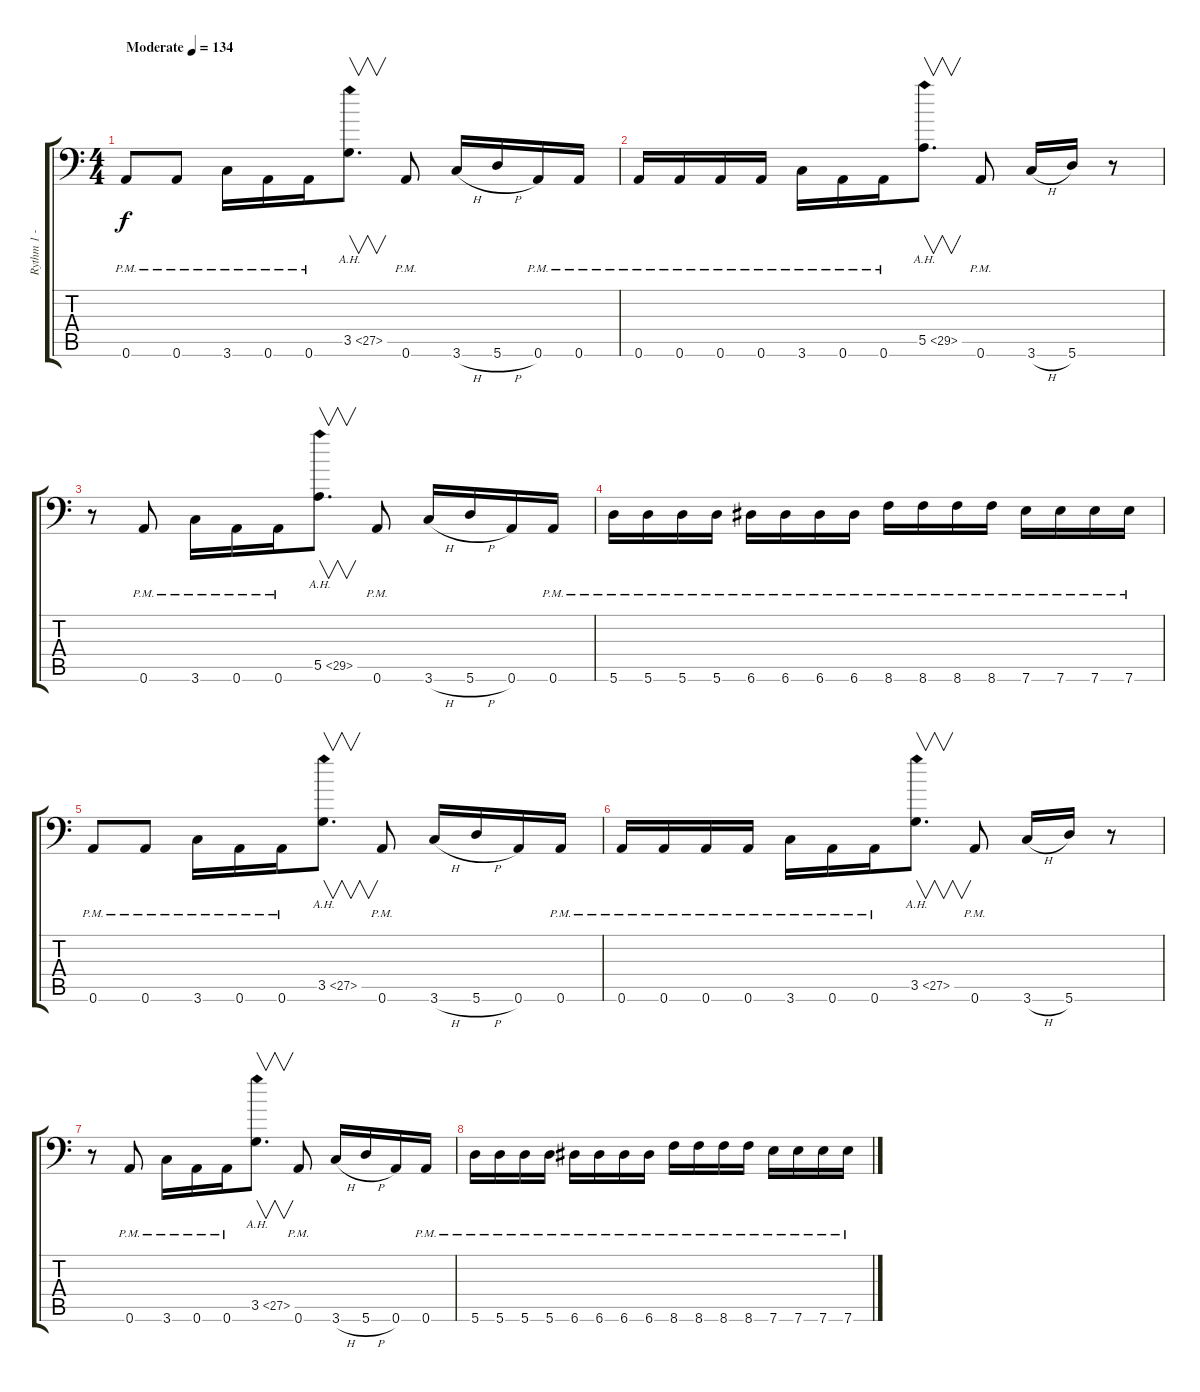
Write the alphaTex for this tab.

\track ("Rythm 1 - Mick" "Rythm 1 - ") {instrument distortionguitar}
\staff {score tabs}
\tuning (B3 Gb3 D3 A2 E2 A1) {hide}
\ts (4 4)
\tempo (134 "Moderate")
\clef f4
\ks c
0.6{pm}.8{dy f instrument distortionguitar} 0.6{pm}.8 3.6{pm}.16 0.6{pm}.16 0.6{pm}.16 3.5{ah 24}.8{v d} 0.6{pm}.8 3.6{h}.16 5.6{h}.16 0.6{pm}.16 0.6{pm}.16 |
0.6{pm}.16 0.6{pm}.16 0.6{pm}.16 0.6{pm}.16 3.6{pm}.16 0.6{pm}.16 0.6{pm}.16 5.5{ah 24}.8{v d} 0.6{pm}.8 3.6{h}.16 5.6.16 r.8 |
r.8 0.6{pm}.8 3.6{pm}.16 0.6{pm}.16 0.6{pm}.16 5.5{ah 24}.8{v d} 0.6{pm}.8 3.6{h}.16 5.6{h}.16 0.6.16 0.6{pm}.16 |
5.6{pm}.16 5.6{pm}.16 5.6{pm}.16 5.6{pm}.16 6.6{pm}.16 6.6{pm}.16 6.6{pm}.16 6.6{pm}.16 8.6{pm}.16 8.6{pm}.16 8.6{pm}.16 8.6{pm}.16 7.6{pm}.16 7.6{pm}.16 7.6{pm}.16 7.6{pm}.16 |
0.6{pm}.8 0.6{pm}.8 3.6{pm}.16 0.6{pm}.16 0.6{pm}.16 3.5{ah 24}.8{v d} 0.6{pm}.8 3.6{h}.16 5.6{h}.16 0.6.16 0.6{pm}.16 |
0.6{pm}.16 0.6{pm}.16 0.6{pm}.16 0.6{pm}.16 3.6{pm}.16 0.6{pm}.16 0.6{pm}.16 3.5{ah 24}.8{v d} 0.6{pm}.8 3.6{h}.16 5.6.16 r.8 |
r.8 0.6{pm}.8 3.6{pm}.16 0.6{pm}.16 0.6{pm}.16 3.5{ah 24}.8{v d} 0.6{pm}.8 3.6{h}.16 5.6{h}.16 0.6.16 0.6{pm}.16 |
5.6{pm}.16 5.6{pm}.16 5.6{pm}.16 5.6{pm}.16 6.6{pm}.16 6.6{pm}.16 6.6{pm}.16 6.6{pm}.16 8.6{pm}.16 8.6{pm}.16 8.6{pm}.16 8.6{pm}.16 7.6{pm}.16 7.6{pm}.16 7.6{pm}.16 7.6{pm}.16
